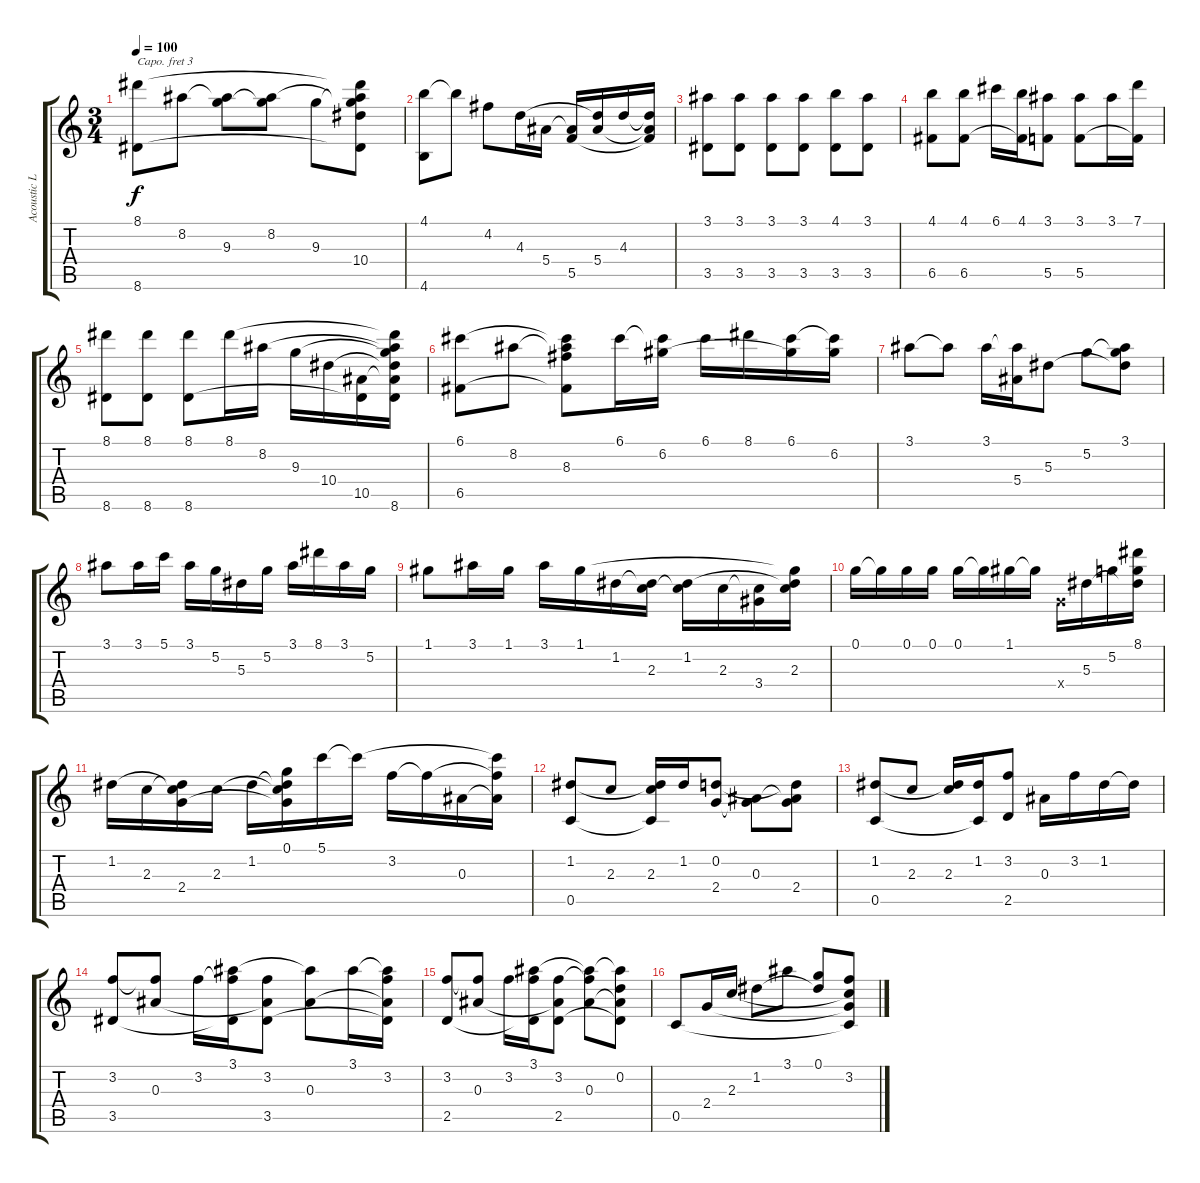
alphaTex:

\track ("Acoustic Lead/Rhythm" "Acoustic L") {instrument acousticguitarsteel}
\staff {score tabs}
\capo 3
\tuning (E4 B3 G3 D3 A2 E2) {hide}
\ts (3 4)
\tempo 100
\clef g2
\ks c
(8.1 8.6).8{dy f} 8.2.8 (8.2{t} 9.3).8 (8.2 9.3{t}).8 9.3.8 (8.1{t} 8.2{t} 9.3{t} 10.4 8.6{t}).8 |
(4.1 4.6).8 4.1{t}.8 4.2.8 4.3.16 5.4.16 (5.4{t} 5.5).16 (4.3{t} 5.4).16 4.3.16 (4.3{t} 5.4{t} 5.5{t}).16 |
(3.1 3.5).8 (3.1 3.5).8 (3.1 3.5).8 (3.1 3.5).8 (4.1 3.5).8 (3.1 3.5).8 |
(4.1 6.5).8 (4.1 6.5).8 6.1.16 (4.1 6.5{t}).16 (3.1 5.5).8 (3.1 5.5).8 3.1.16 (7.1 5.5{t}).16 |
(8.1 8.6).8 (8.1 8.6).8 (8.1 8.6).8 8.1.16 8.2.16 9.3.16 10.4.16 (10.5 8.6{t}).16 (8.1{t} 8.2{t} 9.3{t} 10.4{t} 10.5{t} 8.6).16 |
(6.1 6.5).8 8.2.8 (6.1{t} 8.2{t} 8.3 6.5{t}).8 6.1.16 (6.1{t} 6.2).16 6.1.16 8.1.16 (6.1 6.2{t}).16 (6.1{t} 6.2).16 |
3.1.8 3.1{t}.8 3.1.16 (3.1{t} 5.4).16 5.3.8 5.2.8 (3.1 5.2{t} 5.3{t}).8 |
3.1.8 3.1.16 5.1.16 3.1.16 5.2.16 5.3.16 5.2.16 3.1.16 8.1.16 3.1.16 5.2.16 |
1.1.8 3.1.16 1.1.16 3.1.16 1.1.16 1.2.16 (1.2{t} 2.3).16 (1.2 2.3{t}).16 2.3.16 (2.3{t} 3.4).16 (1.1{t} 1.2{t} 2.3).16 |
0.1.16 0.1{t}.16 0.1.16 0.1.16 0.1.16 0.1{t}.16 1.1.16 1.1{t}.16 2.4{x}.16 5.3.16 5.2.16 (8.1 5.2{t} 5.3{t}).16 |
1.2.16 2.3.16 (1.2{t} 2.3{t} 2.4).16 2.3.16 1.2.16 (0.1 1.2{t} 2.3{t} 2.4{t}).16 5.1.16 5.1{t}.16 3.2.16 3.2{t}.16 0.3.16 (5.1{t} 3.2{t} 0.3{t}).16 |
(1.2 0.5).8 2.3.8 (1.2{t} 2.3 0.5{t}).16 1.2.16 (0.2 2.4).8 (0.3 2.4{t}).8 (0.2{t} 0.3{t} 2.4).8 |
(1.2 0.5).8 2.3.8 (1.2{t} 2.3).16 (1.2 0.5{t}).16 (3.2 2.5).8 0.3.16 3.2.16 1.2.16 1.2{t}.16 |
(3.2 3.5).8 (3.2{t} 0.3).8 3.2.16 (3.1 3.2{t} 3.5{t}).16 (3.2 0.3{t} 3.5).8 (3.1{t} 0.3).8 3.1.16 (3.1{t} 3.2 0.3{t} 3.5{t}).16 |
(3.2 2.5).8 (3.2{t} 0.3).8 3.2.16 (3.1 3.2{t} 2.5{t}).16 (3.2 0.3{t} 2.5).8 (3.1{t} 3.2{t} 0.3).8 (3.1{t} 0.2 0.3{t} 2.5{t}).8 |
0.5.8 2.4.16 2.3.16 1.2.8 3.1.8 (0.1 1.2{t}).8 (3.2 2.3{t} 2.4{t} 0.5{t}).8
